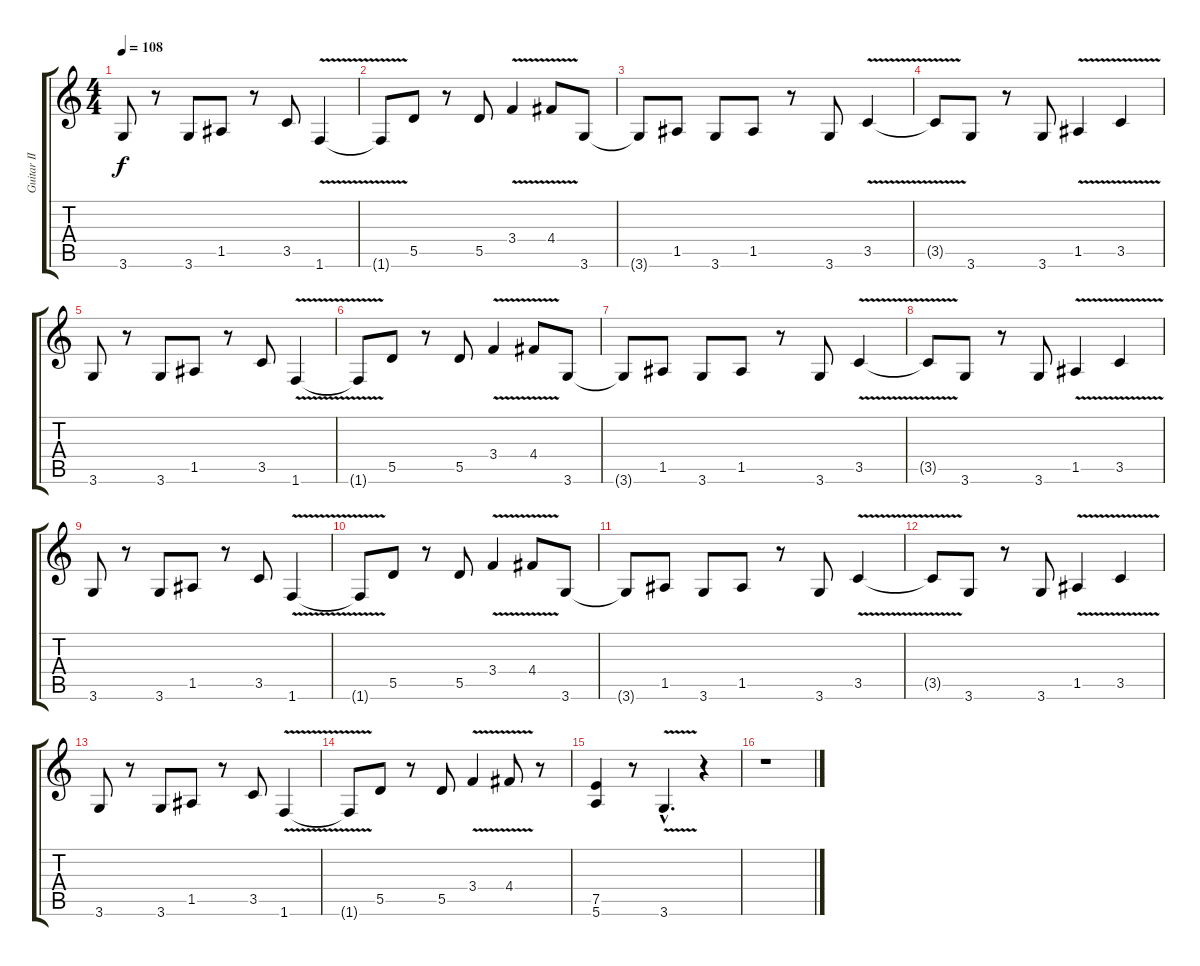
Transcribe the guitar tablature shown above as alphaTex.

\track ("Guitar II" "Guitar II") {instrument distortionguitar}
\staff {score tabs}
\tuning (E4 B3 G3 D3 A2 E2) {hide}
\ts (4 4)
\tempo 108
\clef g2
\ks c
3.6.8{dy f} r.8 3.6.8 1.5.8 r.8 3.5.8 1.6{v}.4 |
1.6{t}.8 5.5.8 r.8 5.5.8 3.4{v}.4 4.4{v}.8 3.6.8 |
3.6{t}.8 1.5.8 3.6.8 1.5.8 r.8 3.6.8 3.5{v}.4 |
3.5{t}.8 3.6.8 r.8 3.6.8 1.5{v}.4 3.5{v}.4 |
3.6.8 r.8 3.6.8 1.5.8 r.8 3.5.8 1.6{v}.4 |
1.6{t}.8 5.5.8 r.8 5.5.8 3.4{v}.4 4.4{v}.8 3.6.8 |
3.6{t}.8 1.5.8 3.6.8 1.5.8 r.8 3.6.8 3.5{v}.4 |
3.5{t}.8 3.6.8 r.8 3.6.8 1.5{v}.4 3.5{v}.4 |
3.6.8 r.8 3.6.8 1.5.8 r.8 3.5.8 1.6{v}.4 |
1.6{t}.8 5.5.8 r.8 5.5.8 3.4{v}.4 4.4{v}.8 3.6.8 |
3.6{t}.8 1.5.8 3.6.8 1.5.8 r.8 3.6.8 3.5{v}.4 |
3.5{t}.8 3.6.8 r.8 3.6.8 1.5{v}.4 3.5{v}.4 |
3.6.8 r.8 3.6.8 1.5.8 r.8 3.5.8 1.6{v}.4 |
1.6{t}.8 5.5.8 r.8 5.5.8 3.4{v}.4 4.4{v}.8 r.8 |
(7.5 5.6).4 r.8 3.6{v hac}.4{d} r.4 |
r.1
